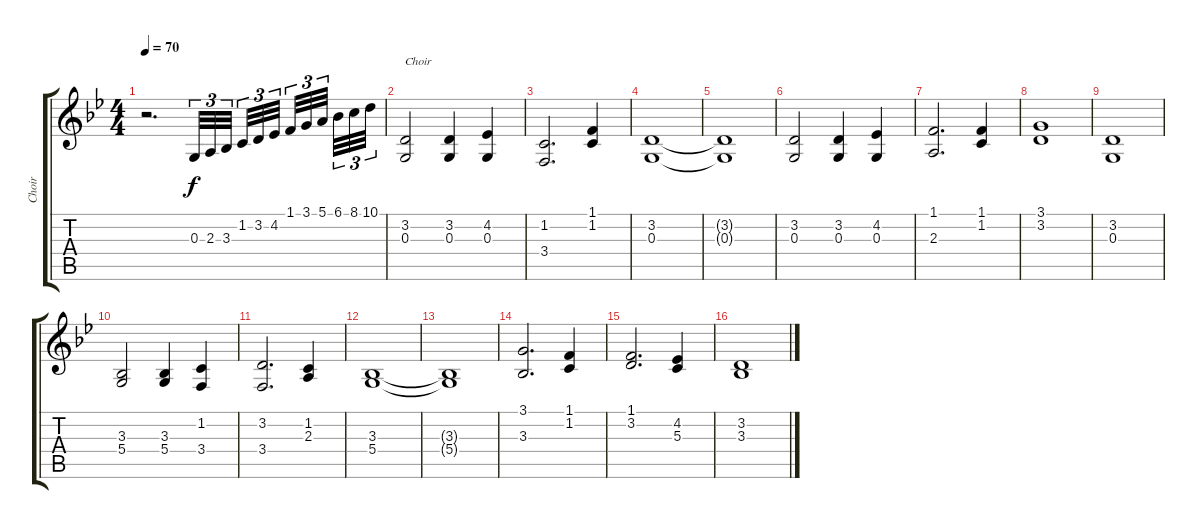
\track ("Choir" "Choir") {instrument choiraahs}
\staff {score tabs}
\tuning (E4 B3 G3 D3 A2 E2) {hide}
\ts (4 4)
\tempo 70
\clef g2
\ks gminor
r.2{d dy f} 0.3.32{tu (3 2)} 2.3.32{tu (3 2)} 3.3.32{tu (3 2) beam splitsecondary} 1.2.32{tu (3 2)} 3.2.32{tu (3 2)} 4.2.32{tu (3 2) beam splitsecondary} 1.1.32{tu (3 2)} 3.1.32{tu (3 2)} 5.1.32{tu (3 2) beam splitsecondary} 6.1.32{tu (3 2)} 8.1.32{tu (3 2)} 10.1.32{tu (3 2)} |
(3.2 0.3).2{txt "Choir" instrument choiraahs} (3.2 0.3).4 (4.2 0.3).4 |
(1.2 3.4).2{d} (1.1 1.2).4 |
(3.2 0.3).1 |
(3.2{t} 0.3{t}).1 |
(3.2 0.3).2 (3.2 0.3).4 (4.2 0.3).4 |
(1.1 2.3).2{d} (1.1 1.2).4 |
(3.1 3.2).1 |
(3.2 0.3).1 |
(3.3 5.4).2 (3.3 5.4).4 (1.2 3.4).4 |
(3.2 3.4).2{d} (1.2 2.3).4 |
(3.3 5.4).1 |
(3.3{t} 5.4{t}).1 |
(3.1 3.3).2{d} (1.1 1.2).4 |
(1.1 3.2).2{d} (4.2 5.3).4 |
(3.2 3.3).1
